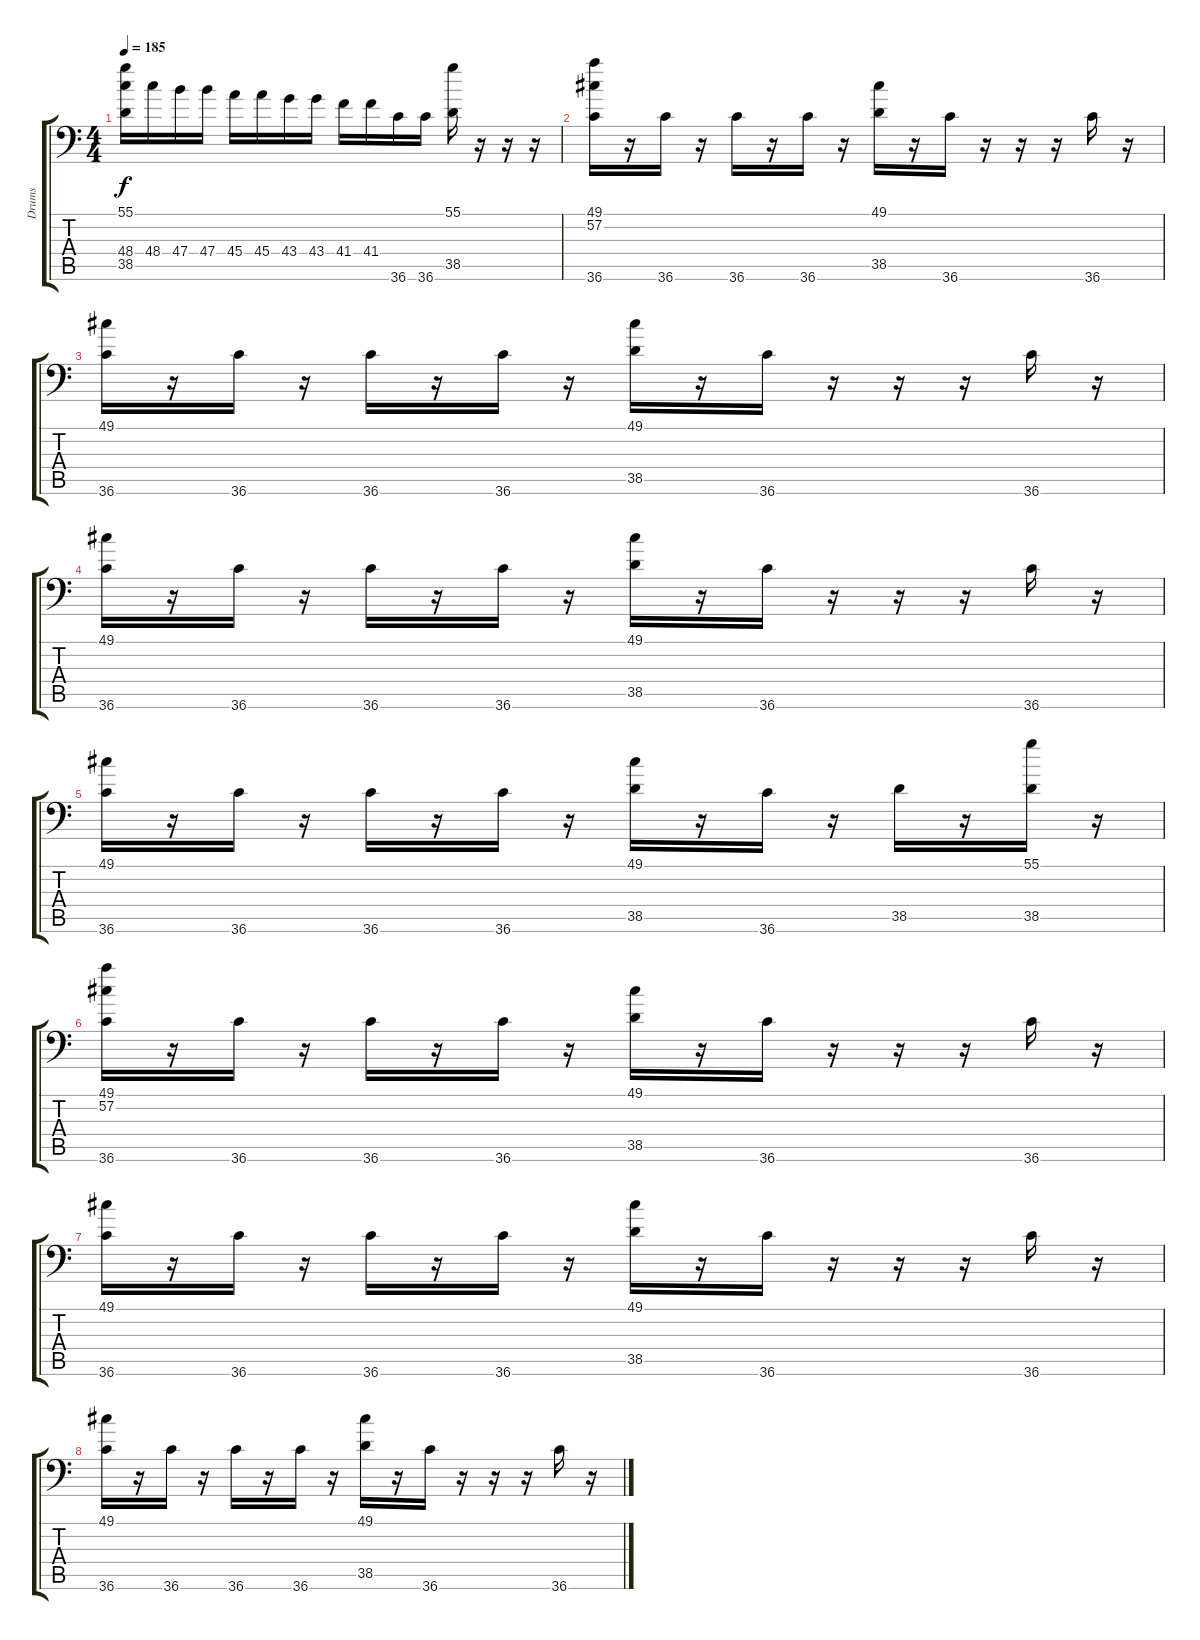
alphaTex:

\track ("Drums" "Drums") {instrument acousticgrandpiano}
\staff {score tabs}
\tuning (C-1 C-1 C-1 C-1 C-1 C-1) {hide}
\ts (4 4)
\tempo 185
\clef f4
\ks c
(55.1 48.4 38.5).16{dy f} 48.4.16 47.4.16 47.4.16 45.4.16 45.4.16 43.4.16 43.4.16 41.4.16 41.4.16 36.6.16 36.6.16 (55.1 38.5).16 r.16 r.16 r.16 |
(49.1 57.2 36.6).16 r.16 36.6.16 r.16 36.6.16 r.16 36.6.16 r.16 (49.1 38.5).16 r.16 36.6.16 r.16 r.16 r.16 36.6.16 r.16 |
(49.1 36.6).16 r.16 36.6.16 r.16 36.6.16 r.16 36.6.16 r.16 (49.1 38.5).16 r.16 36.6.16 r.16 r.16 r.16 36.6.16 r.16 |
(49.1 36.6).16 r.16 36.6.16 r.16 36.6.16 r.16 36.6.16 r.16 (49.1 38.5).16 r.16 36.6.16 r.16 r.16 r.16 36.6.16 r.16 |
(49.1 36.6).16 r.16 36.6.16 r.16 36.6.16 r.16 36.6.16 r.16 (49.1 38.5).16 r.16 36.6.16 r.16 38.5.16 r.16 (55.1 38.5).16 r.16 |
(49.1 57.2 36.6).16 r.16 36.6.16 r.16 36.6.16 r.16 36.6.16 r.16 (49.1 38.5).16 r.16 36.6.16 r.16 r.16 r.16 36.6.16 r.16 |
(49.1 36.6).16 r.16 36.6.16 r.16 36.6.16 r.16 36.6.16 r.16 (49.1 38.5).16 r.16 36.6.16 r.16 r.16 r.16 36.6.16 r.16 |
(49.1 36.6).16 r.16 36.6.16 r.16 36.6.16 r.16 36.6.16 r.16 (49.1 38.5).16 r.16 36.6.16 r.16 r.16 r.16 36.6.16 r.16
